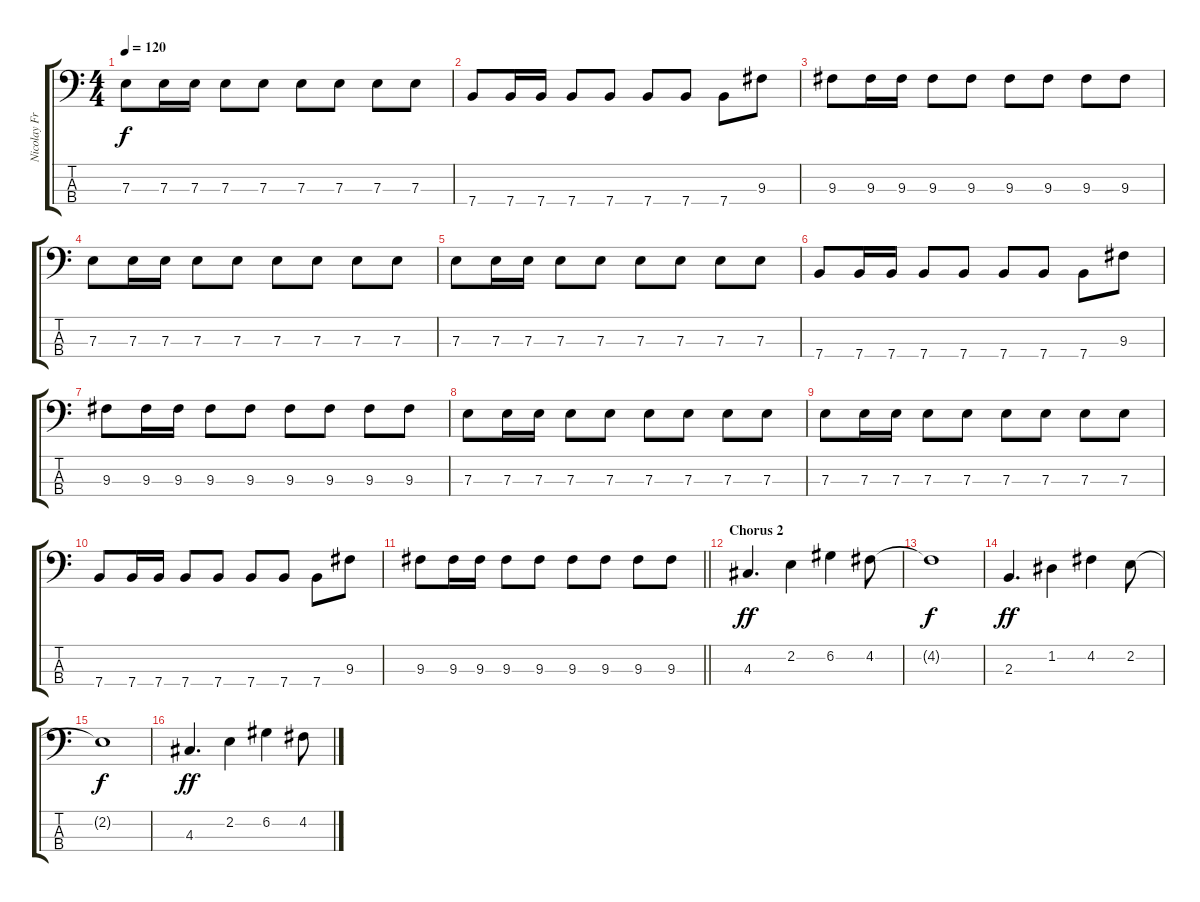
\track ("Nicolay Fraiture - Bass" "Nicolay Fr") {instrument electricbasspick}
\staff {score tabs}
\tuning (G2 D2 A1 E1) {hide}
\ts (4 4)
\tempo 120
\clef f4
\ks c
7.3.8{dy f} 7.3.16 7.3.16 7.3.8 7.3.8 7.3.8 7.3.8 7.3.8 7.3.8 |
7.4.8 7.4.16 7.4.16 7.4.8 7.4.8 7.4.8 7.4.8 7.4.8 9.3.8 |
9.3.8 9.3.16 9.3.16 9.3.8 9.3.8 9.3.8 9.3.8 9.3.8 9.3.8 |
7.3.8 7.3.16 7.3.16 7.3.8 7.3.8 7.3.8 7.3.8 7.3.8 7.3.8 |
7.3.8 7.3.16 7.3.16 7.3.8 7.3.8 7.3.8 7.3.8 7.3.8 7.3.8 |
7.4.8 7.4.16 7.4.16 7.4.8 7.4.8 7.4.8 7.4.8 7.4.8 9.3.8 |
9.3.8 9.3.16 9.3.16 9.3.8 9.3.8 9.3.8 9.3.8 9.3.8 9.3.8 |
7.3.8 7.3.16 7.3.16 7.3.8 7.3.8 7.3.8 7.3.8 7.3.8 7.3.8 |
7.3.8 7.3.16 7.3.16 7.3.8 7.3.8 7.3.8 7.3.8 7.3.8 7.3.8 |
7.4.8 7.4.16 7.4.16 7.4.8 7.4.8 7.4.8 7.4.8 7.4.8 9.3.8 |
\barLineRight lightlight
9.3.8 9.3.16 9.3.16 9.3.8 9.3.8 9.3.8 9.3.8 9.3.8 9.3.8 |
\section ("" "Chorus 2")
4.3.4{d dy ff} 2.2.4 6.2.4 4.2.8 |
4.2{t}.1{dy f} |
2.3.4{d dy ff} 1.2.4 4.2.4 2.2.8 |
2.2{t}.1{dy f} |
4.3.4{d dy ff} 2.2.4 6.2.4 4.2.8
